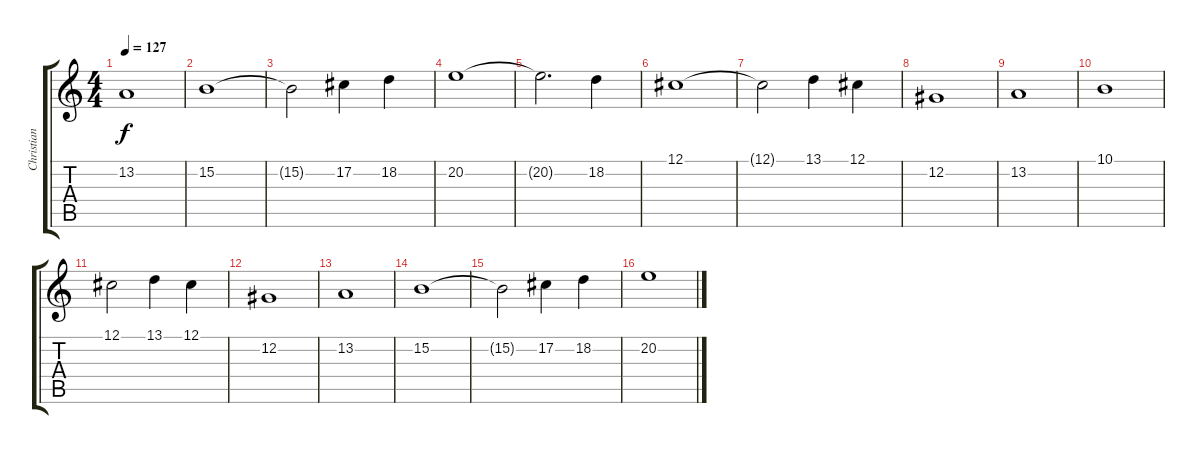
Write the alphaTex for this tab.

\track ("Christian \"Flake\" Lorenz - Keyboard" "Christian ") {instrument lead5charang}
\staff {score tabs}
\tuning (Db4 Ab3 E3 B2 Gb2 Db2) {hide}
\ts (4 4)
\tempo 127
\clef g2
\ks c
13.2.1{dy f} |
15.2.1 |
15.2{t}.2 17.2.4 18.2.4 |
20.2.1 |
20.2{t}.2{d} 18.2.4 |
12.1.1 |
12.1{t}.2 13.1.4 12.1.4 |
12.2.1 |
13.2.1 |
10.1.1 |
12.1.2 13.1.4 12.1.4 |
12.2.1 |
13.2.1 |
15.2.1 |
15.2{t}.2 17.2.4 18.2.4 |
20.2.1
